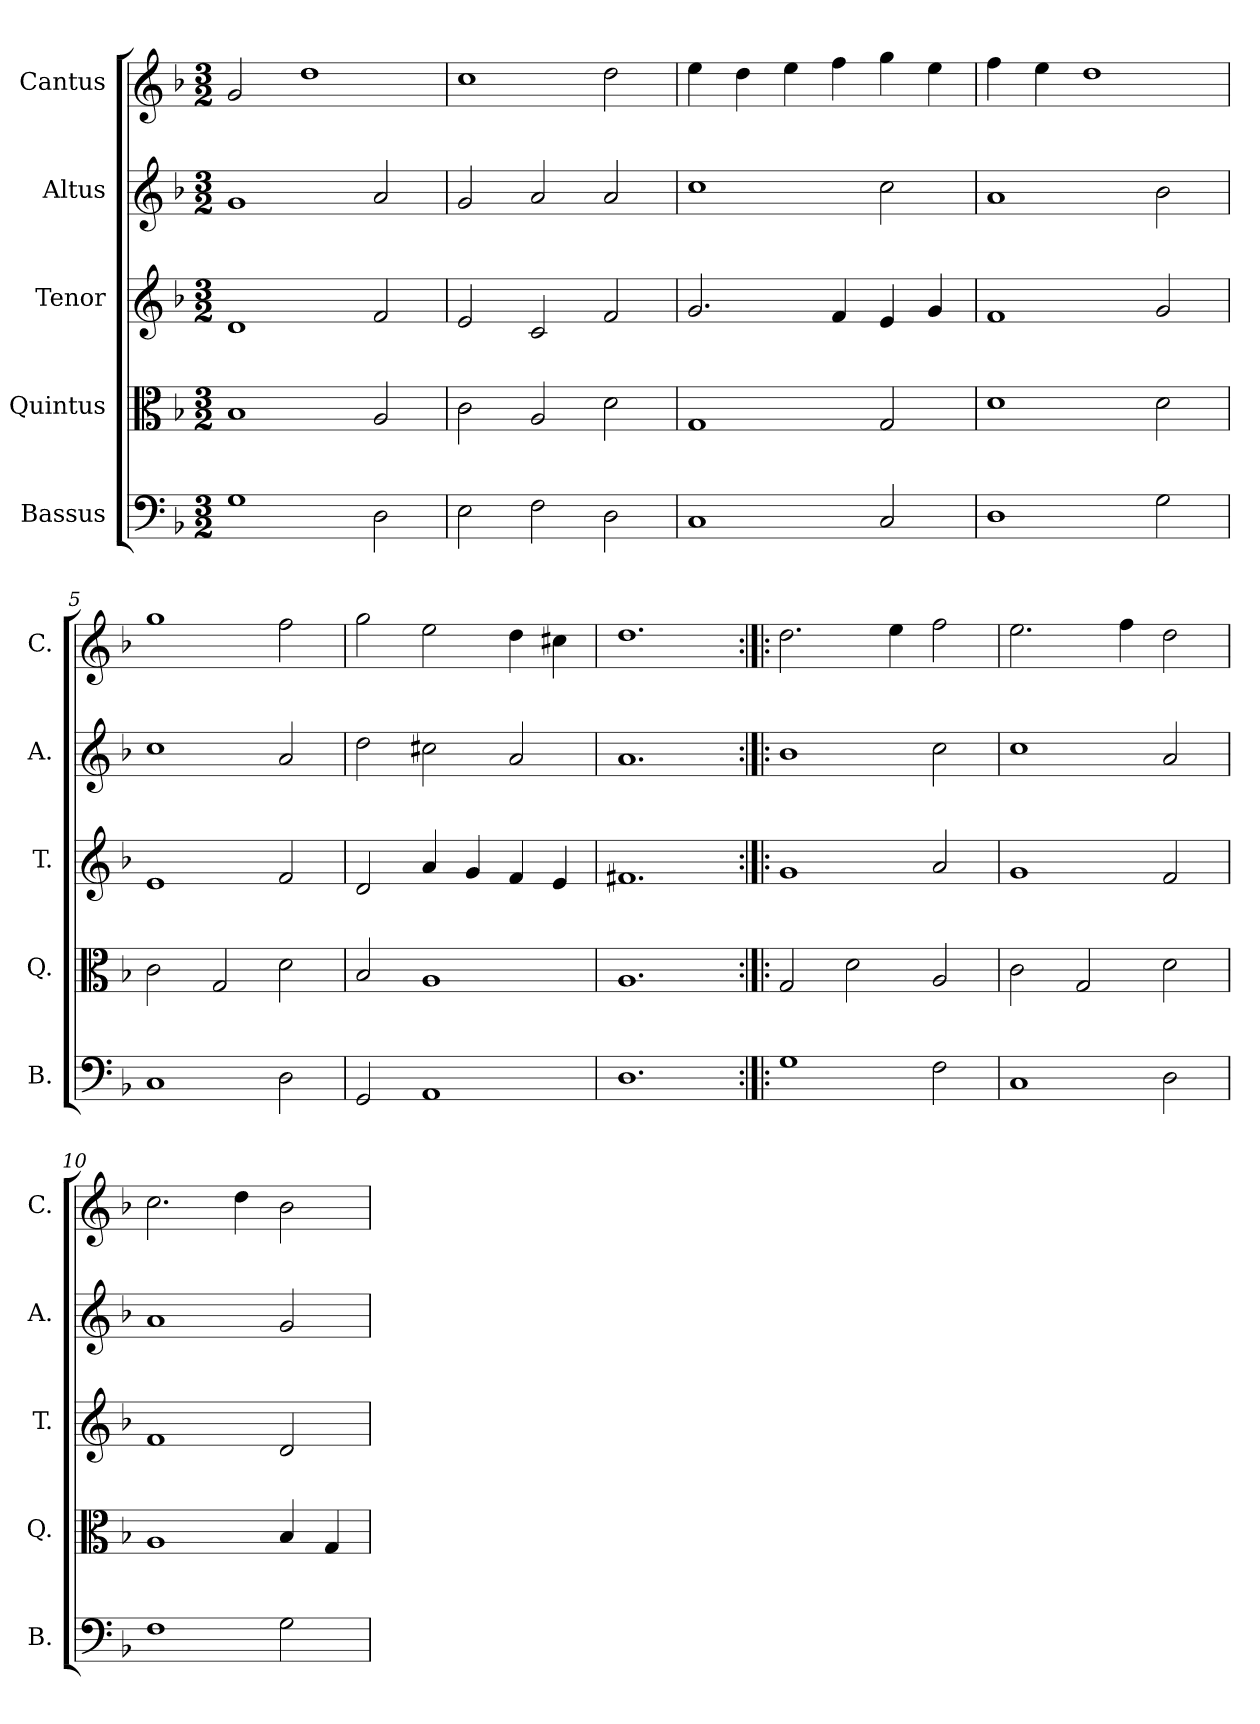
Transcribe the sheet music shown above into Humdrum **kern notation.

**kern	**kern	**kern	**kern	**kern
*part5	*part4	*part3	*part2	*part1
*staff5	*staff4	*staff3	*staff2	*staff1
*I"Bassus	*I"Quintus	*I"Tenor	*I"Altus	*I"Cantus
*I'B.	*I'Q.	*I'T.	*I'A.	*I'C.
*clefF4	*clefC3	*clefG2	*clefG2	*clefG2
*k[b-]	*k[b-]	*k[b-]	*k[b-]	*k[b-]
*F:	*F:	*F:	*F:	*F:
*M3/2	*M3/2	*M3/2	*M3/2	*M3/2
=1	=1	=1	=1	=1
1G\	1B-/	1d/	1g/	2g/
.	.	.	.	1dd\
2D\	2A/	2f/	2a/	.
=2	=2	=2	=2	=2
2E\	2c\	2e/	2g/	1cc\
2F\	2A/	2c/	2a/	.
2D\	2d\	2f/	2a/	2dd\
=3	=3	=3	=3	=3
1C/	1G/	2.g/	1cc\	4ee\
.	.	.	.	4dd\
.	.	.	.	4ee\
.	.	4f/	.	4ff\
2C/	2G/	4e/	2cc\	4gg\
.	.	4g/	.	4ee\
=4	=4	=4	=4	=4
1D\	1d\	1f/	1a/	4ff\
.	.	.	.	4ee\
.	.	.	.	1dd\
2G\	2d\	2g/	2b-\	.
!!LO:LB:g=z
=5	=5	=5	=5	=5
1C/	2c\	1e/	1cc\	1gg\
.	2G/	.	.	.
2D\	2d\	2f/	2a/	2ff\
=6	=6	=6	=6	=6
2GG/	2B-/	2d/	2dd\	2gg\
1AA/	1A/	4a/	2cc#X\	2ee\
.	.	4g/	.	.
.	.	4f/	2a/	4dd\
.	.	4e/	.	4cc#X\
=7	=7	=7	=7	=7
1.D\	1.A/	1.f#X/	1.a/	1.dd\
=8:|!|:	=8:|!|:	=8:|!|:	=8:|!|:	=8:|!|:
1G\	2G/	1g/	1b-\	2.dd\
.	2d\	.	.	.
.	.	.	.	4ee\
2F\	2A/	2a/	2cc\	2ff\
=9	=9	=9	=9	=9
1C/	2c\	1g/	1cc\	2.ee\
.	2G/	.	.	.
.	.	.	.	4ff\
2D\	2d\	2f/	2a/	2dd\
!!LO:PB:g=z
=10	=10	=10	=10	=10
1F\	1A/	1f/	1a/	2.cc\
.	.	.	.	4dd\
2G\	4B-/	2d/	2g/	2b-\
.	4G/	.	.	.
=	=	=	=	=
*-	*-	*-	*-	*-
